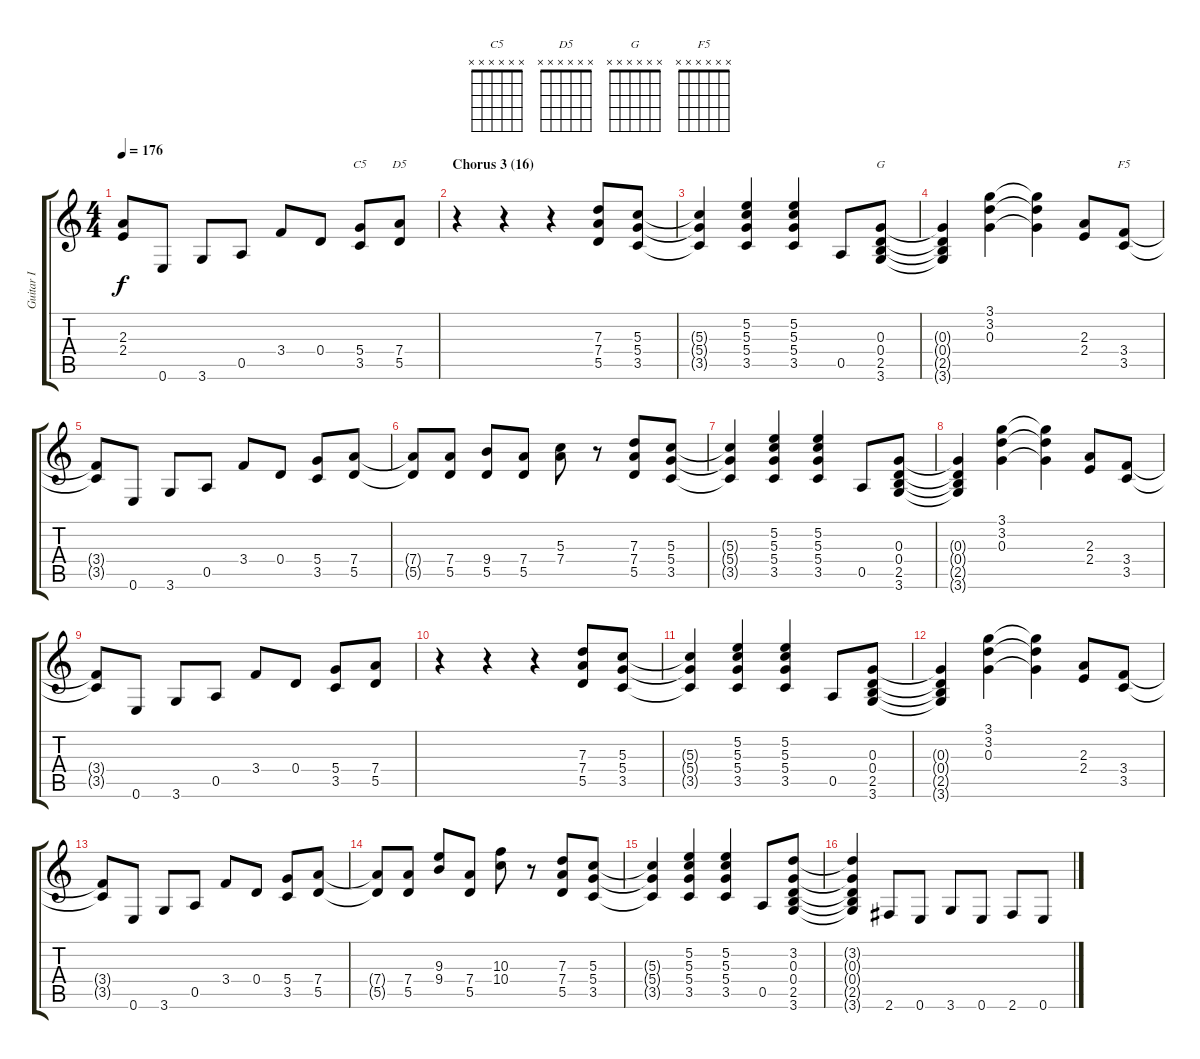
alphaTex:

\track ("Guitar I" "Guitar I") {instrument overdrivenguitar}
\staff {score tabs}
\tuning (E4 B3 G3 D3 A2 E2) {hide}
\chord ("C5" x x x x x x) {firstfret 0}
\chord ("D5" x x x x x x) {firstfret 0}
\chord ("G" x x x x x x) {firstfret 0}
\chord ("F5" x x x x x x) {firstfret 0}
\ts (4 4)
\tempo 176
\clef g2
\ks c
(2.3{t} 2.4{t}).8{dy f} 0.6.8 3.6.8 0.5.8 3.4.8 0.4.8 (5.4 3.5).8{ch "C5"} (7.4 5.5).8{ch "D5"} |
\section ("" "Chorus 3 (16)")
r.4 r.4 r.4 (7.3 7.4 5.5).8 (5.3 5.4 3.5).8 |
(5.3{t} 5.4{t} 3.5{t}).4 (5.2 5.3 5.4 3.5).4 (5.2 5.3 5.4 3.5).4 0.5.8 (0.3 0.4 2.5 3.6).8{ch "G"} |
(0.3{t} 0.4{t} 2.5{t} 3.6{t}).4 (3.1 3.2 0.3).4 (3.1{t} 3.2{t} 0.3{t}).4 (2.3 2.4).8 (3.4 3.5).8{ch "F5"} |
(3.4{t} 3.5{t}).8 0.6.8 3.6.8 0.5.8 3.4.8 0.4.8 (5.4 3.5).8 (7.4 5.5).8 |
(7.4{t} 5.5{t}).8 (7.4 5.5).8 (9.4 5.5).8 (7.4 5.5).8 (5.3 7.4).8 r.8 (7.3 7.4 5.5).8 (5.3 5.4 3.5).8 |
(5.3{t} 5.4{t} 3.5{t}).4 (5.2 5.3 5.4 3.5).4 (5.2 5.3 5.4 3.5).4 0.5.8 (0.3 0.4 2.5 3.6).8 |
(0.3{t} 0.4{t} 2.5{t} 3.6{t}).4 (3.1 3.2 0.3).4 (3.1{t} 3.2{t} 0.3{t}).4 (2.3 2.4).8 (3.4 3.5).8 |
(3.4{t} 3.5{t}).8 0.6.8 3.6.8 0.5.8 3.4.8 0.4.8 (5.4 3.5).8 (7.4 5.5).8 |
r.4 r.4 r.4 (7.3 7.4 5.5).8 (5.3 5.4 3.5).8 |
(5.3{t} 5.4{t} 3.5{t}).4 (5.2 5.3 5.4 3.5).4 (5.2 5.3 5.4 3.5).4 0.5.8 (0.3 0.4 2.5 3.6).8 |
(0.3{t} 0.4{t} 2.5{t} 3.6{t}).4 (3.1 3.2 0.3).4 (3.1{t} 3.2{t} 0.3{t}).4 (2.3 2.4).8 (3.4 3.5).8 |
(3.4{t} 3.5{t}).8 0.6.8 3.6.8 0.5.8 3.4.8 0.4.8 (5.4 3.5).8 (7.4 5.5).8 |
(7.4{t} 5.5{t}).8 (7.4 5.5).8 (9.3 9.4).8 (7.4 5.5).8 (10.3 10.4).8 r.8 (7.3 7.4 5.5).8 (5.3 5.4 3.5).8 |
(5.3{t} 5.4{t} 3.5{t}).4 (5.2 5.3 5.4 3.5).4 (5.2 5.3 5.4 3.5).4 0.5.8 (3.2 0.3 0.4 2.5 3.6).8 |
(3.2{t} 0.3{t} 0.4{t} 2.5{t} 3.6{t}).4 2.6.8 0.6.8 3.6.8 0.6.8 2.6.8 0.6.8
